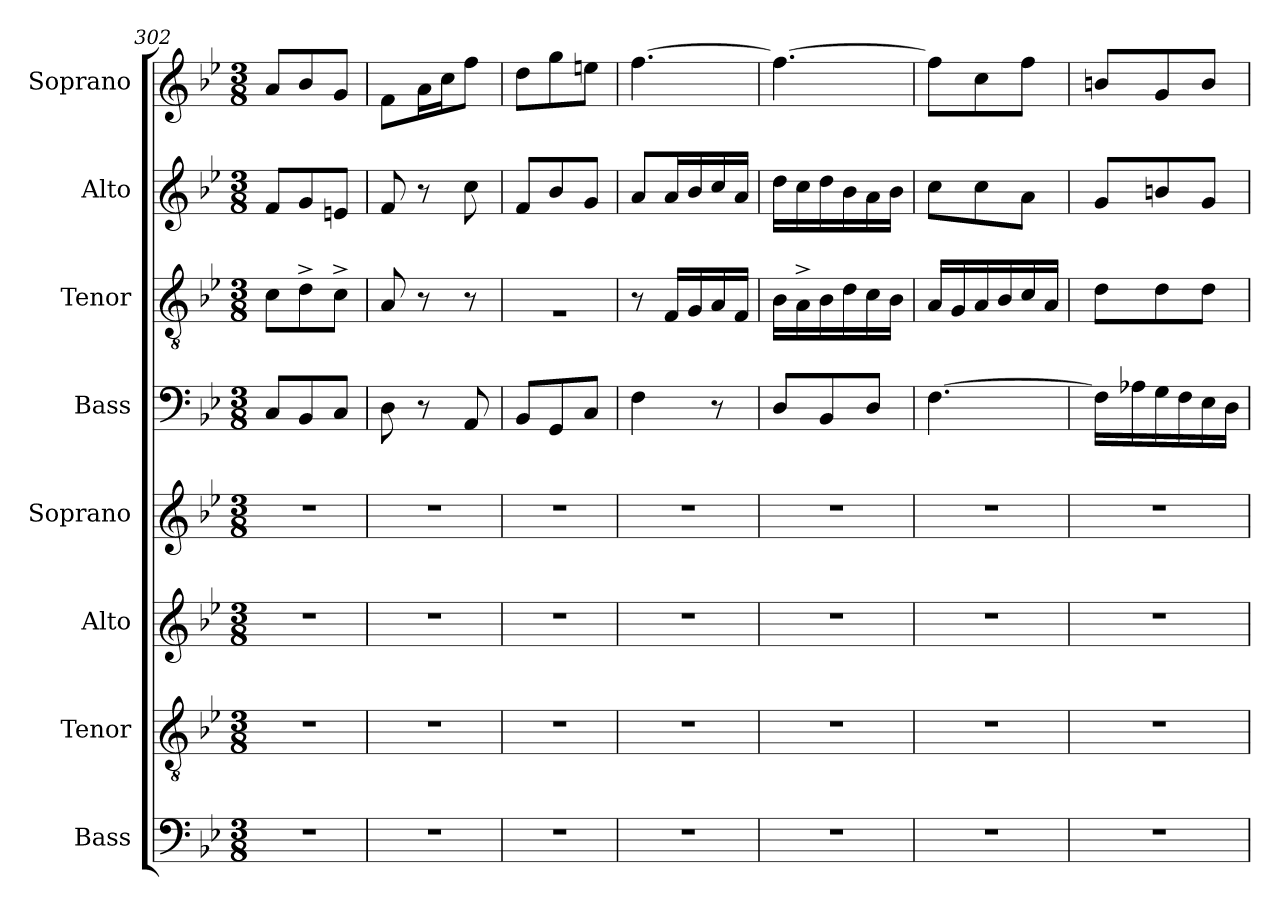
**kern	**kern	**kern	**kern	**kern	**kern	**kern	**kern
*part8	*part7	*part6	*part5	*part4	*part3	*part2	*part1
*staff8	*staff7	*staff6	*staff5	*staff4	*staff3	*staff2	*staff1
*I"Bass	*I"Tenor	*I"Alto	*I"Soprano	*I"Bass	*I"Tenor	*I"Alto	*I"Soprano
*clefF4	*clefGv2	*clefG2	*clefG2	*clefF4	*clefGv2	*clefG2	*clefG2
*k[b-e-]	*k[b-e-]	*k[b-e-]	*k[b-e-]	*k[b-e-]	*k[b-e-]	*k[b-e-]	*k[b-e-]
*B-:	*B-:	*B-:	*B-:	*B-:	*B-:	*B-:	*B-:
*M3/8	*M3/8	*M3/8	*M3/8	*M3/8	*M3/8	*M3/8	*M3/8
=302	=302	=302	=302	=302	=302	=302	=302
4.r	4.r	4.r	4.r	8C/L	8c\L	8f/L	8a/L
.	.	.	.	8BB-/	8d^>\	8g/	8b-/
.	.	.	.	8C/J	8c^>\J	8en/J	8g/J
=303	=303	=303	=303	=303	=303	=303	=303
4.r	4.r	4.r	4.r	8D\	8A/	8f/	8f\L
.	.	.	.	8r	8r	8r	16a\L
.	.	.	.	.	.	.	16cc\J
.	.	.	.	8AA/	8r	8cc\	8ff\J
=304	=304	=304	=304	=304	=304	=304	=304
!	!	!	!	!	!LO:N:vis=1	!	!
4.r	4.r	4.r	4.r	8BB-/L	4.rA	8f/L	8dd\L
.	.	.	.	8GG/	.	8b-/	8gg\
.	.	.	.	8C/J	.	8g/J	8een\J
=305	=305	=305	=305	=305	=305	=305	=305
4.r	4.r	4.r	4.r	4F\	8r	8a/L	[<4.ff\
.	.	.	.	.	16F/LL	16a/L	.
.	.	.	.	.	16G/	16b-/	.
.	.	.	.	8r	16A/	16cc/	.
.	.	.	.	.	16F/JJ	16a/JJ	.
!!LO:LB:g=z
=306	=306	=306	=306	=306	=306	=306	=306
4.r	4.r	4.r	4.r	8D/L	16B-\LL	16dd\LL	4.ff\_
.	.	.	.	.	16A^>\	16cc\	.
.	.	.	.	8BB-/	16B-\	16dd\	.
.	.	.	.	.	16d\	16b-\	.
.	.	.	.	8D/J	16c\	16a\	.
.	.	.	.	.	16B-\JJ	16b-\JJ	.
=307	=307	=307	=307	=307	=307	=307	=307
4.r	4.r	4.r	4.r	[>4.F\	16A/LL	8cc\L	8ff\L]
.	.	.	.	.	16G/	.	.
.	.	.	.	.	16A/	8cc\	8cc\
.	.	.	.	.	16B-/	.	.
.	.	.	.	.	16c/	8a\J	8ff\J
.	.	.	.	.	16A/JJ	.	.
=308	=308	=308	=308	=308	=308	=308	=308
4.r	4.r	4.r	4.r	16F\LL]	8d\L	8g/L	8bn/L
.	.	.	.	16A-X\	.	.	.
.	.	.	.	16G\	8d\	8bn/	8g/
.	.	.	.	16F\	.	.	.
.	.	.	.	16E-\	8d\J	8g/J	8b/J
.	.	.	.	16D\JJ	.	.	.
=	=	=	=	=	=	=	=
*-	*-	*-	*-	*-	*-	*-	*-
